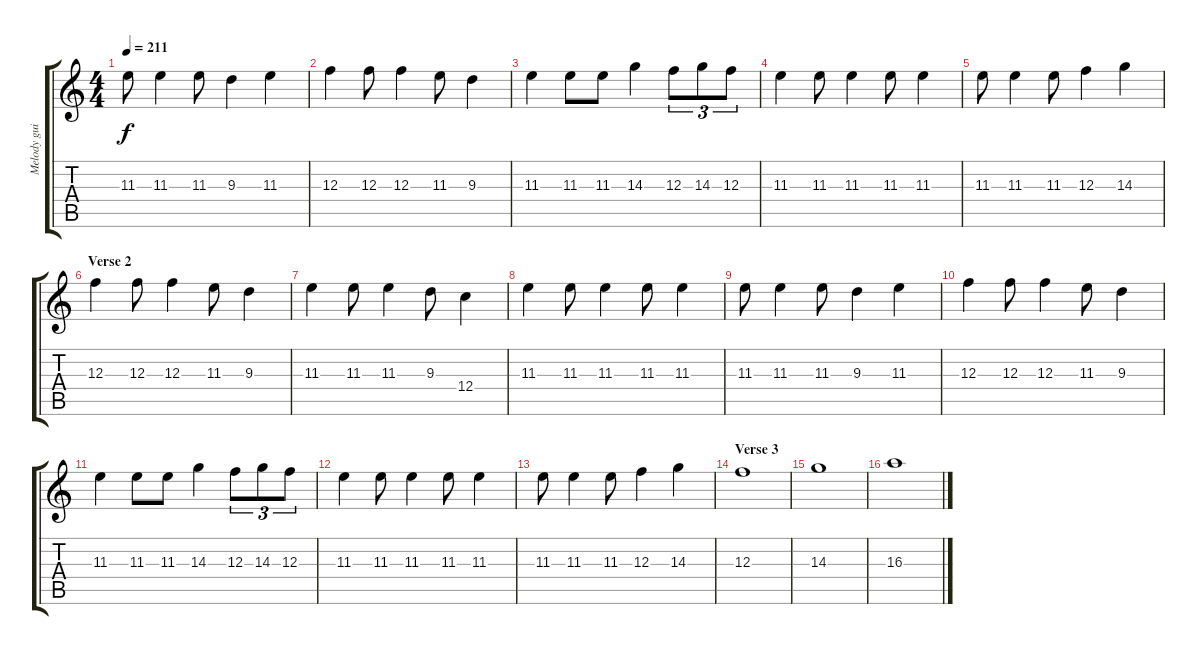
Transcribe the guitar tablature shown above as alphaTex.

\track ("Melody guitar" "Melody gui") {instrument distortionguitar}
\staff {score tabs}
\tuning (D4 A3 F3 C3 G2 D2) {hide}
\ts (4 4)
\tempo 211
\clef g2
\ks c
11.3.8{dy f} 11.3.4 11.3.8 9.3.4 11.3.4 |
12.3.4 12.3.8 12.3.4 11.3.8 9.3.4 |
11.3.4 11.3.8 11.3.8 14.3.4 12.3.8{tu (3 2)} 14.3.8{tu (3 2)} 12.3.8{tu (3 2)} |
11.3.4 11.3.8 11.3.4 11.3.8 11.3.4 |
11.3.8 11.3.4 11.3.8 12.3.4 14.3.4 |
\section ("" "Verse 2")
12.3.4 12.3.8 12.3.4 11.3.8 9.3.4 |
11.3.4 11.3.8 11.3.4 9.3.8 12.4.4 |
11.3.4 11.3.8 11.3.4 11.3.8 11.3.4 |
11.3.8 11.3.4 11.3.8 9.3.4 11.3.4 |
12.3.4 12.3.8 12.3.4 11.3.8 9.3.4 |
11.3.4 11.3.8 11.3.8 14.3.4 12.3.8{tu (3 2)} 14.3.8{tu (3 2)} 12.3.8{tu (3 2)} |
11.3.4 11.3.8 11.3.4 11.3.8 11.3.4 |
11.3.8 11.3.4 11.3.8 12.3.4 14.3.4 |
\section ("" "Verse 3")
12.3.1 |
14.3.1 |
16.3.1
